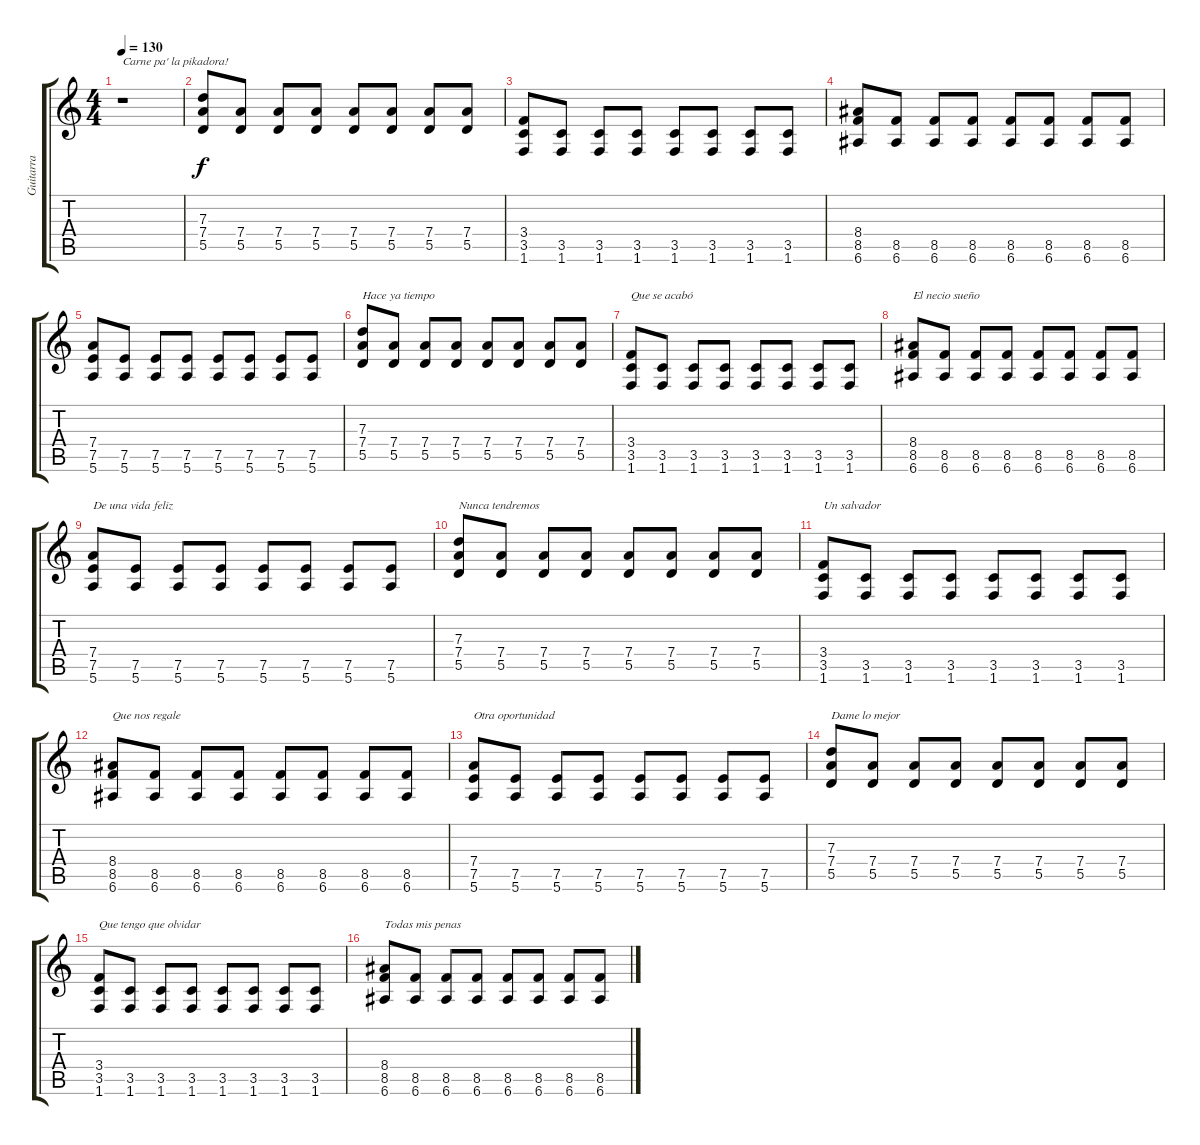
\track ("Guitarra" "Guitarra") {instrument overdrivenguitar}
\staff {score tabs}
\tuning (E4 B3 G3 D3 A2 E2) {hide}
\ts (4 4)
\tempo 130
\clef g2
\ks c
r.1{txt "Carne pa' la pikadora!" dy f instrument overdrivenguitar} |
(7.3 7.4 5.5).8 (7.4 5.5).8 (7.4 5.5).8 (7.4 5.5).8 (7.4 5.5).8 (7.4 5.5).8 (7.4 5.5).8 (7.4 5.5).8 |
(3.4 3.5 1.6).8 (3.5 1.6).8 (3.5 1.6).8 (3.5 1.6).8 (3.5 1.6).8 (3.5 1.6).8 (3.5 1.6).8 (3.5 1.6).8 |
(8.4 8.5 6.6).8 (8.5 6.6).8 (8.5 6.6).8 (8.5 6.6).8 (8.5 6.6).8 (8.5 6.6).8 (8.5 6.6).8 (8.5 6.6).8 |
(7.4 7.5 5.6).8 (7.5 5.6).8 (7.5 5.6).8 (7.5 5.6).8 (7.5 5.6).8 (7.5 5.6).8 (7.5 5.6).8 (7.5 5.6).8 |
(7.3 7.4 5.5).8{txt "Hace ya tiempo"} (7.4 5.5).8 (7.4 5.5).8 (7.4 5.5).8 (7.4 5.5).8 (7.4 5.5).8 (7.4 5.5).8 (7.4 5.5).8 |
(3.4 3.5 1.6).8{txt "Que se acabó"} (3.5 1.6).8 (3.5 1.6).8 (3.5 1.6).8 (3.5 1.6).8 (3.5 1.6).8 (3.5 1.6).8 (3.5 1.6).8 |
(8.4 8.5 6.6).8{txt "El necio sueño "} (8.5 6.6).8 (8.5 6.6).8 (8.5 6.6).8 (8.5 6.6).8 (8.5 6.6).8 (8.5 6.6).8 (8.5 6.6).8 |
(7.4 7.5 5.6).8{txt "De una vida feliz"} (7.5 5.6).8 (7.5 5.6).8 (7.5 5.6).8 (7.5 5.6).8 (7.5 5.6).8 (7.5 5.6).8 (7.5 5.6).8 |
(7.3 7.4 5.5).8{txt "Nunca tendremos"} (7.4 5.5).8 (7.4 5.5).8 (7.4 5.5).8 (7.4 5.5).8 (7.4 5.5).8 (7.4 5.5).8 (7.4 5.5).8 |
(3.4 3.5 1.6).8{txt "Un salvador"} (3.5 1.6).8 (3.5 1.6).8 (3.5 1.6).8 (3.5 1.6).8 (3.5 1.6).8 (3.5 1.6).8 (3.5 1.6).8 |
(8.4 8.5 6.6).8{txt "Que nos regale "} (8.5 6.6).8 (8.5 6.6).8 (8.5 6.6).8 (8.5 6.6).8 (8.5 6.6).8 (8.5 6.6).8 (8.5 6.6).8 |
(7.4 7.5 5.6).8{txt "Otra oportunidad"} (7.5 5.6).8 (7.5 5.6).8 (7.5 5.6).8 (7.5 5.6).8 (7.5 5.6).8 (7.5 5.6).8 (7.5 5.6).8 |
(7.3 7.4 5.5).8{txt "Dame lo mejor"} (7.4 5.5).8 (7.4 5.5).8 (7.4 5.5).8 (7.4 5.5).8 (7.4 5.5).8 (7.4 5.5).8 (7.4 5.5).8 |
(3.4 3.5 1.6).8{txt "Que tengo que olvidar"} (3.5 1.6).8 (3.5 1.6).8 (3.5 1.6).8 (3.5 1.6).8 (3.5 1.6).8 (3.5 1.6).8 (3.5 1.6).8 |
(8.4 8.5 6.6).8{txt "Todas mis penas"} (8.5 6.6).8 (8.5 6.6).8 (8.5 6.6).8 (8.5 6.6).8 (8.5 6.6).8 (8.5 6.6).8 (8.5 6.6).8
